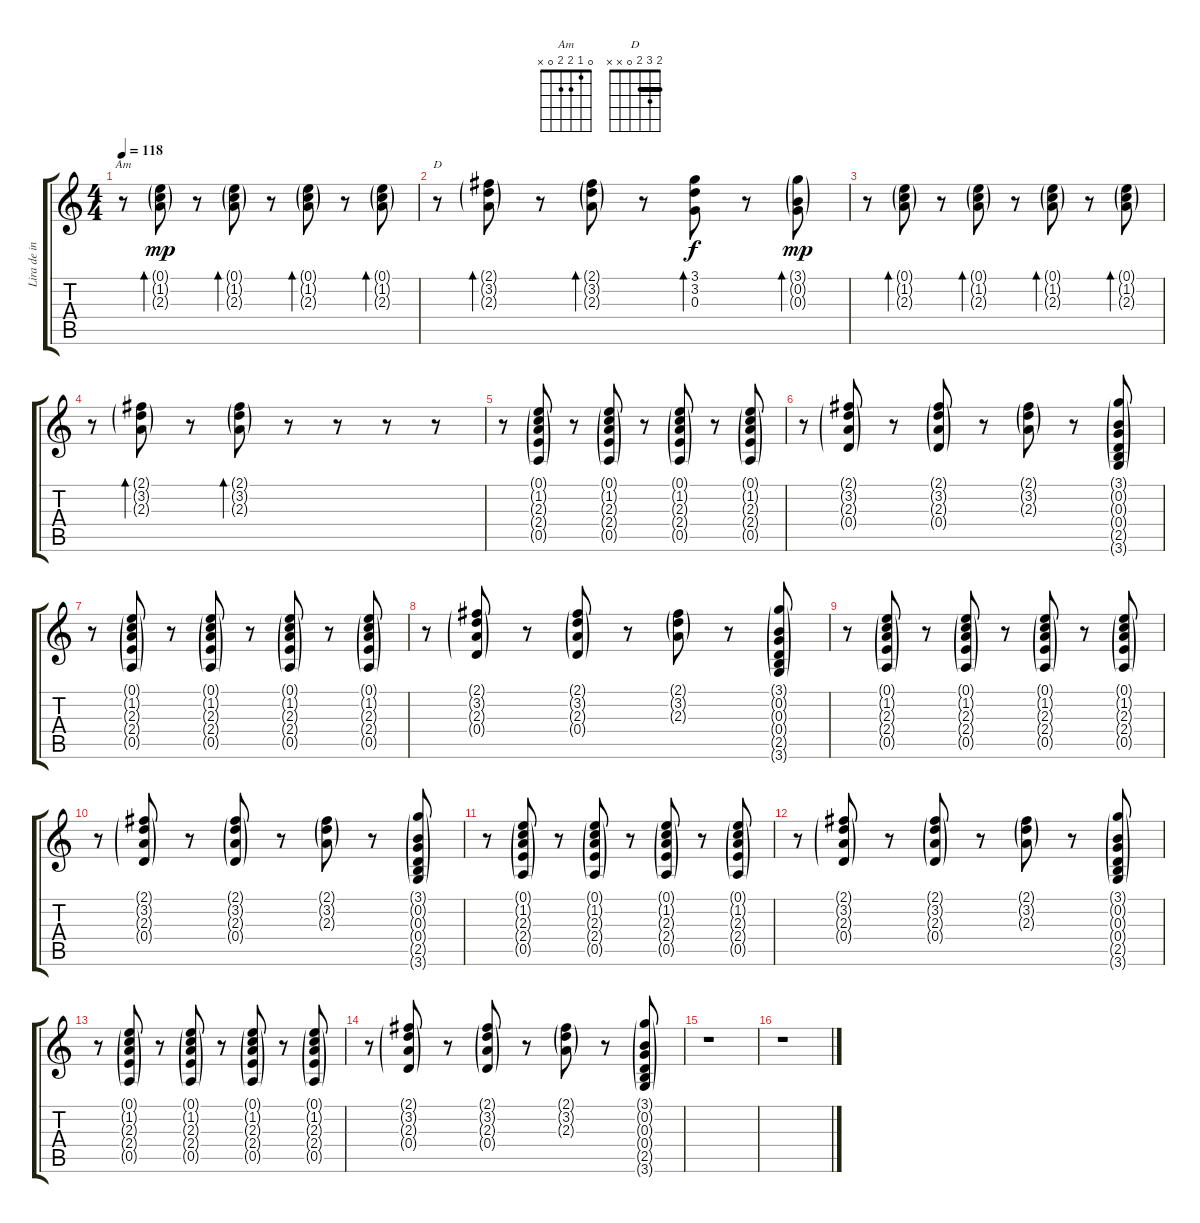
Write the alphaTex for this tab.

\track ("Lira de intro" "Lira de in") {instrument distortionguitar}
\staff {score tabs}
\tuning (E4 B3 G3 D3 A2 E2) {hide}
\chord ("Am" 0 1 2 2 0 x)
\chord ("D" 2 3 2 0 x x) {barre 2}
\ts (4 4)
\tempo 118
\clef g2
\ks c
r.8{ch "Am" dy mp instrument distortionguitar} (0.1{g} 1.2{g} 2.3{g}).8{bd 120} r.8 (0.1{g} 1.2{g} 2.3{g}).8{bd 120} r.8 (0.1{g} 1.2{g} 2.3{g}).8{bd 120} r.8 (0.1{g} 1.2{g} 2.3{g}).8{bd 120} |
r.8{ch "D"} (2.1{g} 3.2{g} 2.3{g}).8{bd 120} r.8 (2.1{g} 3.2{g} 2.3{g}).8{bd 120} r.8 (3.1 3.2 0.3).8{bd 120 dy f} r.8 (3.1{g} 0.2{g} 0.3{g}).8{bd 120 dy mp} |
r.8 (0.1{g} 1.2{g} 2.3{g}).8{bd 120} r.8 (0.1{g} 1.2{g} 2.3{g}).8{bd 120} r.8 (0.1{g} 1.2{g} 2.3{g}).8{bd 120} r.8 (0.1{g} 1.2{g} 2.3{g}).8{bd 120} |
r.8 (2.1{g} 3.2{g} 2.3{g}).8{bd 120} r.8 (2.1{g} 3.2{g} 2.3{g}).8{bd 120} r.8 r.8 r.8 r.8 |
r.8 (0.1{g} 1.2{g} 2.3{g} 2.4{g} 0.5{g}).8 r.8 (0.1{g} 1.2{g} 2.3{g} 2.4{g} 0.5{g}).8 r.8 (0.1{g} 1.2{g} 2.3{g} 2.4{g} 0.5{g}).8 r.8 (0.1{g} 1.2{g} 2.3{g} 2.4{g} 0.5{g}).8 |
r.8 (2.1{g} 3.2{g} 2.3{g} 0.4{g}).8 r.8 (2.1{g} 3.2{g} 2.3{g} 0.4{g}).8 r.8 (2.1{g} 3.2{g} 2.3{g}).8 r.8 (3.1{g} 0.2{g} 0.3{g} 0.4{g} 2.5{g} 3.6{g}).8 |
r.8 (0.1{g} 1.2{g} 2.3{g} 2.4{g} 0.5{g}).8 r.8 (0.1{g} 1.2{g} 2.3{g} 2.4{g} 0.5{g}).8 r.8 (0.1{g} 1.2{g} 2.3{g} 2.4{g} 0.5{g}).8 r.8 (0.1{g} 1.2{g} 2.3{g} 2.4{g} 0.5{g}).8 |
r.8 (2.1{g} 3.2{g} 2.3{g} 0.4{g}).8 r.8 (2.1{g} 3.2{g} 2.3{g} 0.4{g}).8 r.8 (2.1{g} 3.2{g} 2.3{g}).8 r.8 (3.1{g} 0.2{g} 0.3{g} 0.4{g} 2.5{g} 3.6{g}).8 |
r.8{volume 0} (0.1{g} 1.2{g} 2.3{g} 2.4{g} 0.5{g}).8 r.8 (0.1{g} 1.2{g} 2.3{g} 2.4{g} 0.5{g}).8 r.8 (0.1{g} 1.2{g} 2.3{g} 2.4{g} 0.5{g}).8 r.8 (0.1{g} 1.2{g} 2.3{g} 2.4{g} 0.5{g}).8 |
r.8 (2.1{g} 3.2{g} 2.3{g} 0.4{g}).8 r.8 (2.1{g} 3.2{g} 2.3{g} 0.4{g}).8 r.8 (2.1{g} 3.2{g} 2.3{g}).8 r.8 (3.1{g} 0.2{g} 0.3{g} 0.4{g} 2.5{g} 3.6{g}).8 |
r.8 (0.1{g} 1.2{g} 2.3{g} 2.4{g} 0.5{g}).8 r.8 (0.1{g} 1.2{g} 2.3{g} 2.4{g} 0.5{g}).8 r.8 (0.1{g} 1.2{g} 2.3{g} 2.4{g} 0.5{g}).8 r.8 (0.1{g} 1.2{g} 2.3{g} 2.4{g} 0.5{g}).8 |
r.8 (2.1{g} 3.2{g} 2.3{g} 0.4{g}).8 r.8 (2.1{g} 3.2{g} 2.3{g} 0.4{g}).8 r.8 (2.1{g} 3.2{g} 2.3{g}).8 r.8 (3.1{g} 0.2{g} 0.3{g} 0.4{g} 2.5{g} 3.6{g}).8 |
r.8 (0.1{g} 1.2{g} 2.3{g} 2.4{g} 0.5{g}).8 r.8 (0.1{g} 1.2{g} 2.3{g} 2.4{g} 0.5{g}).8 r.8 (0.1{g} 1.2{g} 2.3{g} 2.4{g} 0.5{g}).8 r.8 (0.1{g} 1.2{g} 2.3{g} 2.4{g} 0.5{g}).8 |
r.8 (2.1{g} 3.2{g} 2.3{g} 0.4{g}).8 r.8 (2.1{g} 3.2{g} 2.3{g} 0.4{g}).8 r.8 (2.1{g} 3.2{g} 2.3{g}).8 r.8 (3.1{g} 0.2{g} 0.3{g} 0.4{g} 2.5{g} 3.6{g}).8 |
r.1 |
r.1
